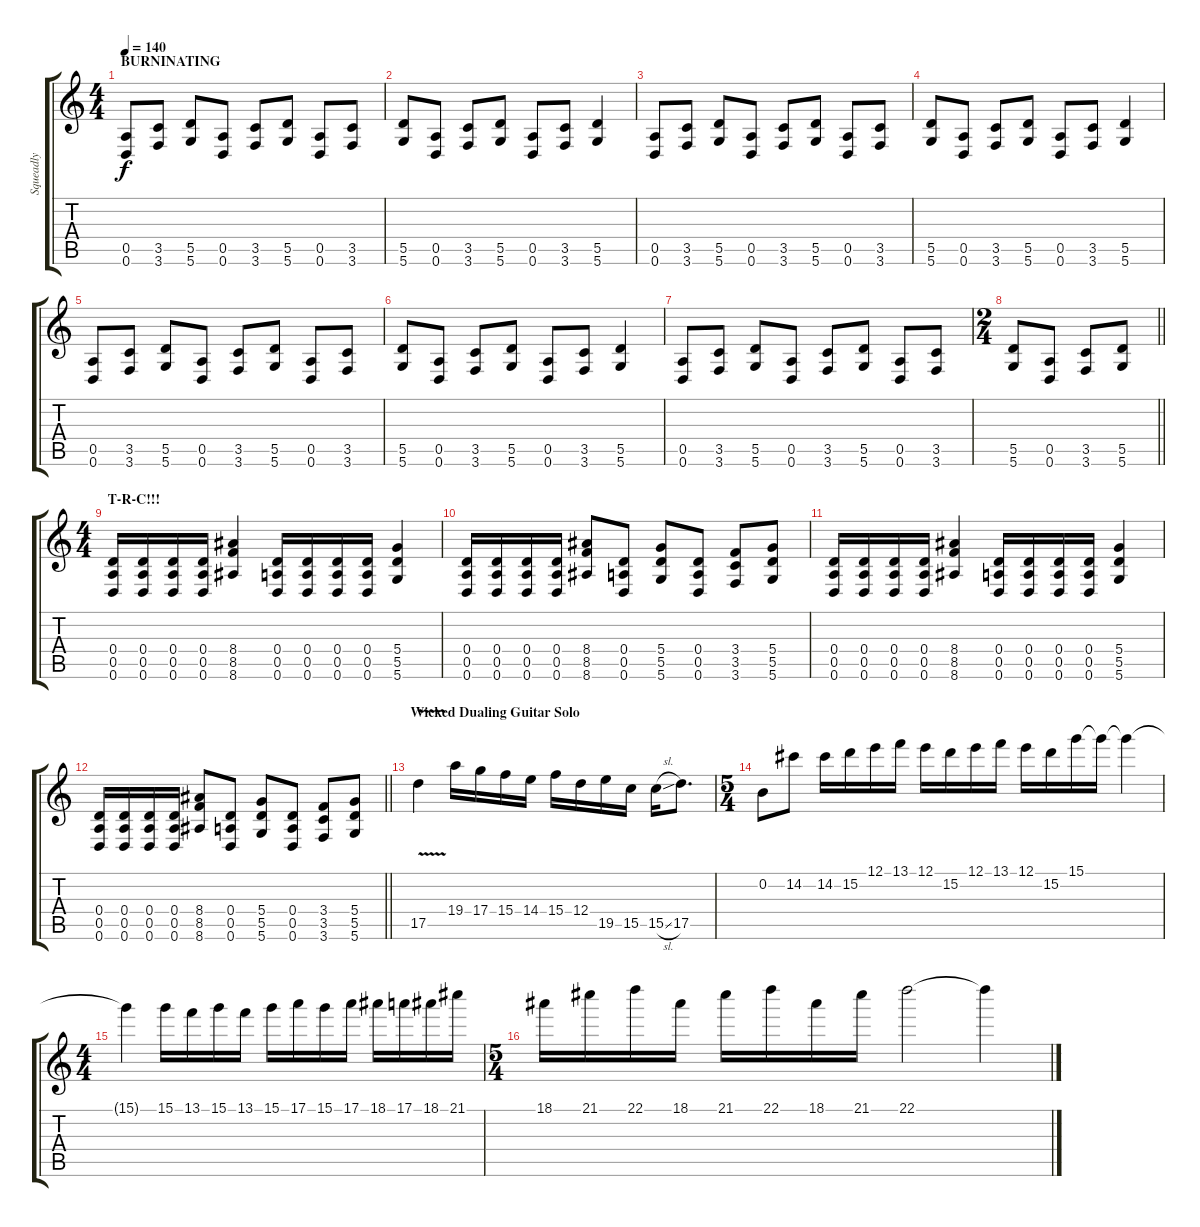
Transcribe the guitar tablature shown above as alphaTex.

\track ("Squeadly" "Squeadly") {instrument distortionguitar}
\staff {score tabs}
\tuning (E4 B3 G3 D3 A2 D2) {hide}
\ts (4 4)
\section ("" "BURNINATING")
\tempo 140
\clef g2
\ks c
(0.5 0.6).8{dy f} (3.5 3.6).8 (5.5 5.6).8 (0.5 0.6).8 (3.5 3.6).8 (5.5 5.6).8 (0.5 0.6).8 (3.5 3.6).8 |
(5.5 5.6).8 (0.5 0.6).8 (3.5 3.6).8 (5.5 5.6).8 (0.5 0.6).8 (3.5 3.6).8 (5.5 5.6).4 |
(0.5 0.6).8 (3.5 3.6).8 (5.5 5.6).8 (0.5 0.6).8 (3.5 3.6).8 (5.5 5.6).8 (0.5 0.6).8 (3.5 3.6).8 |
(5.5 5.6).8 (0.5 0.6).8 (3.5 3.6).8 (5.5 5.6).8 (0.5 0.6).8 (3.5 3.6).8 (5.5 5.6).4 |
(0.5 0.6).8 (3.5 3.6).8 (5.5 5.6).8 (0.5 0.6).8 (3.5 3.6).8 (5.5 5.6).8 (0.5 0.6).8 (3.5 3.6).8 |
(5.5 5.6).8 (0.5 0.6).8 (3.5 3.6).8 (5.5 5.6).8 (0.5 0.6).8 (3.5 3.6).8 (5.5 5.6).4 |
(0.5 0.6).8 (3.5 3.6).8 (5.5 5.6).8 (0.5 0.6).8 (3.5 3.6).8 (5.5 5.6).8 (0.5 0.6).8 (3.5 3.6).8 |
\ts (2 4)
\barLineRight lightlight
(5.5 5.6).8 (0.5 0.6).8 (3.5 3.6).8 (5.5 5.6).8 |
\ts (4 4)
\section ("" "T-R-C!!!")
(0.4 0.5 0.6).16 (0.4 0.5 0.6).16 (0.4 0.5 0.6).16 (0.4 0.5 0.6).16 (8.4 8.5 8.6).4 (0.4 0.5 0.6).16 (0.4 0.5 0.6).16 (0.4 0.5 0.6).16 (0.4 0.5 0.6).16 (5.4 5.5 5.6).4 |
(0.4 0.5 0.6).16 (0.4 0.5 0.6).16 (0.4 0.5 0.6).16 (0.4 0.5 0.6).16 (8.4 8.5 8.6).8 (0.4 0.5 0.6).8 (5.4 5.5 5.6).8 (0.4 0.5 0.6).8 (3.4 3.5 3.6).8 (5.4 5.5 5.6).8 |
(0.4 0.5 0.6).16 (0.4 0.5 0.6).16 (0.4 0.5 0.6).16 (0.4 0.5 0.6).16 (8.4 8.5 8.6).4 (0.4 0.5 0.6).16 (0.4 0.5 0.6).16 (0.4 0.5 0.6).16 (0.4 0.5 0.6).16 (5.4 5.5 5.6).4 |
\barLineRight lightlight
(0.4 0.5 0.6).16 (0.4 0.5 0.6).16 (0.4 0.5 0.6).16 (0.4 0.5 0.6).16 (8.4 8.5 8.6).8 (0.4 0.5 0.6).8 (5.4 5.5 5.6).8 (0.4 0.5 0.6).8 (3.4 3.5 3.6).8 (5.4 5.5 5.6).8 |
\section ("" "Wicked Dualing Guitar Solo")
17.5{v}.4{balance 4} 19.4.16 17.4.16 15.4.16 14.4.16 15.4.16 12.4.16 19.5.16 15.5.16 15.5{sl}.16 17.5.8{d} |
\ts (5 4)
0.2.8 14.2.8 14.2.16 15.2.16 12.1.16 13.1.16 12.1.16 15.2.16 12.1.16 13.1.16 12.1.16 15.2.16 15.1.16 15.1{t}.16 15.1{t}.4 |
\ts (4 4)
15.1{t}.4 15.1.16 13.1.16 15.1.16 13.1.16 15.1.16 17.1.16 15.1.16 17.1.16 18.1.16 17.1.16 18.1.16 21.1.16 |
\ts (5 4)
18.1.16 21.1.16 22.1.16 18.1.16 21.1.16 22.1.16 18.1.16 21.1.16 22.1.2 22.1{t}.4
